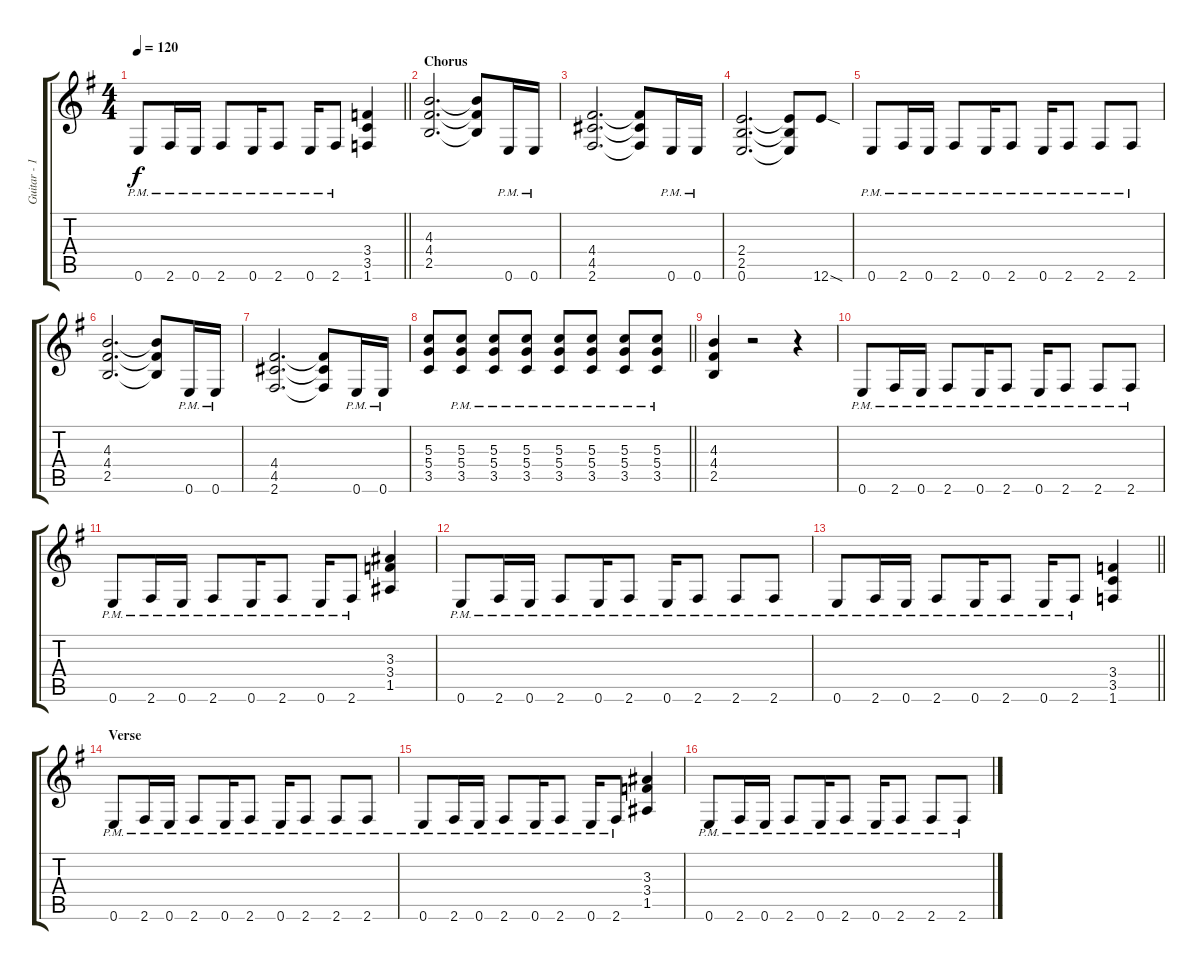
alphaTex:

\track ("Guitar - 1" "Guitar - 1") {instrument overdrivenguitar}
\staff {score tabs}
\tuning (E4 B3 G3 D3 A2 E2) {hide}
\ts (4 4)
\tempo 120
\clef g2
\barLineRight lightlight
\ks g
0.6{pm}.8{dy f} 2.6{pm}.16 0.6{pm}.16 2.6{pm}.8 0.6{pm}.16 2.6{pm}.8 0.6{pm}.16 2.6{pm}.8 (3.4 3.5 1.6).4 |
\section ("" "Chorus")
(4.3 4.4 2.5).2{d} (4.3{t} 4.4{t} 2.5{t}).8 0.6{pm}.16 0.6{pm}.16 |
(4.4 4.5 2.6).2{d} (4.4{t} 4.5{t} 2.6{t}).8 0.6{pm}.16 0.6{pm}.16 |
(2.4 2.5 0.6).2{d} (2.4{t} 2.5{t} 0.6{t}).8 12.6{sod}.8 |
0.6{pm}.8 2.6{pm}.16 0.6{pm}.16 2.6{pm}.8 0.6{pm}.16 2.6{pm}.8 0.6{pm}.16 2.6{pm}.8 2.6{pm}.8 2.6{pm}.8 |
(4.3 4.4 2.5).2{d} (4.3{t} 4.4{t} 2.5{t}).8 0.6{pm}.16 0.6{pm}.16 |
(4.4 4.5 2.6).2{d} (4.4{t} 4.5{t} 2.6{t}).8 0.6{pm}.16 0.6{pm}.16 |
\barLineRight lightlight
(5.3 5.4 3.5).8 (5.3{pm} 5.4{pm} 3.5{pm}).8 (5.3{pm} 5.4{pm} 3.5{pm}).8 (5.3{pm} 5.4{pm} 3.5{pm}).8 (5.3{pm} 5.4{pm} 3.5{pm}).8 (5.3{pm} 5.4{pm} 3.5{pm}).8 (5.3{pm} 5.4{pm} 3.5{pm}).8 (5.3{pm} 5.4{pm} 3.5{pm}).8 |
(4.3 4.4 2.5).4 r.2 r.4 |
0.6{pm}.8 2.6{pm}.16 0.6{pm}.16 2.6{pm}.8 0.6{pm}.16 2.6{pm}.8 0.6{pm}.16 2.6{pm}.8 2.6{pm}.8 2.6{pm}.8 |
0.6{pm}.8 2.6{pm}.16 0.6{pm}.16 2.6{pm}.8 0.6{pm}.16 2.6{pm}.8 0.6{pm}.16 2.6{pm}.8 (3.3 3.4 1.5).4 |
0.6{pm}.8 2.6{pm}.16 0.6{pm}.16 2.6{pm}.8 0.6{pm}.16 2.6{pm}.8 0.6{pm}.16 2.6{pm}.8 2.6{pm}.8 2.6{pm}.8 |
\barLineRight lightlight
0.6{pm}.8 2.6{pm}.16 0.6{pm}.16 2.6{pm}.8 0.6{pm}.16 2.6{pm}.8 0.6{pm}.16 2.6{pm}.8 (3.4 3.5 1.6).4 |
\section ("" "Verse")
0.6{pm}.8 2.6{pm}.16 0.6{pm}.16 2.6{pm}.8 0.6{pm}.16 2.6{pm}.8 0.6{pm}.16 2.6{pm}.8 2.6{pm}.8 2.6{pm}.8 |
0.6{pm}.8 2.6{pm}.16 0.6{pm}.16 2.6{pm}.8 0.6{pm}.16 2.6{pm}.8 0.6{pm}.16 2.6{pm}.8 (3.3 3.4 1.5).4 |
0.6{pm}.8 2.6{pm}.16 0.6{pm}.16 2.6{pm}.8 0.6{pm}.16 2.6{pm}.8 0.6{pm}.16 2.6{pm}.8 2.6{pm}.8 2.6{pm}.8
